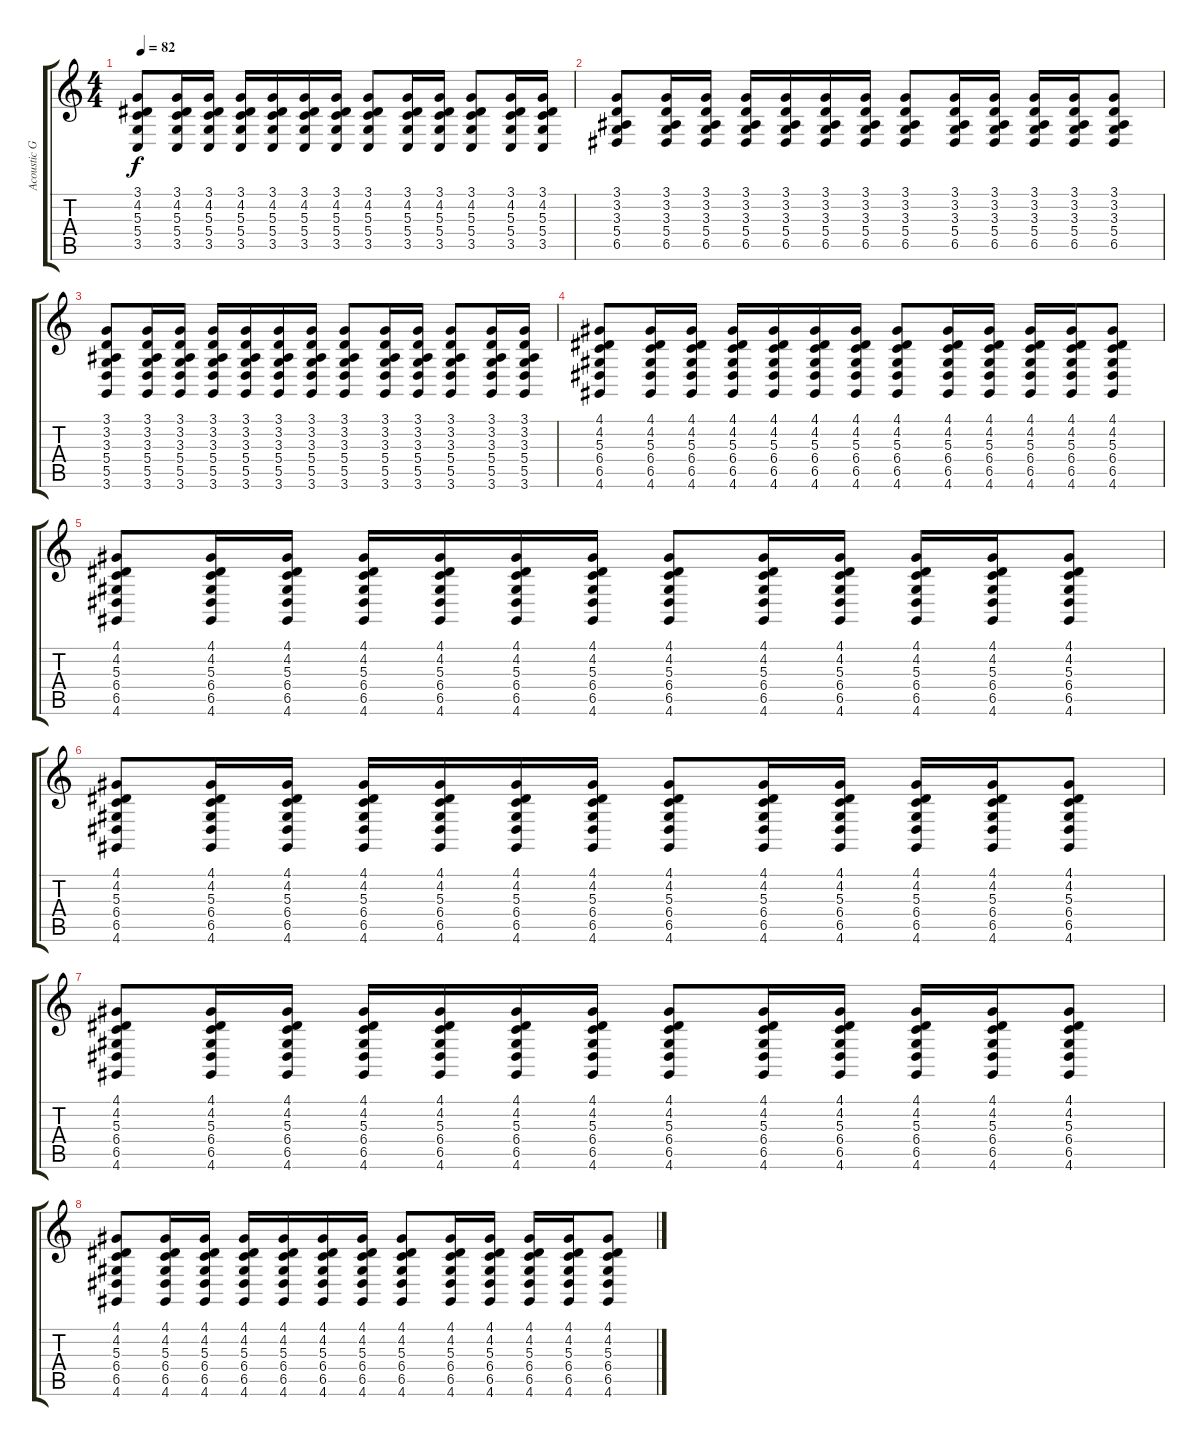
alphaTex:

\track ("Acoustic Guitar" "Acoustic G") {instrument fx4atmosphere}
\staff {score tabs}
\tuning (E4 B3 G3 D3 A2 E2) {hide}
\ts (4 4)
\tempo 82
\clef g2
\ks c
(3.1 4.2 5.3 5.4 3.5).8{dy f} (3.1 4.2 5.3 5.4 3.5).16 (3.1 4.2 5.3 5.4 3.5).16 (3.1 4.2 5.3 5.4 3.5).16 (3.1 4.2 5.3 5.4 3.5).16 (3.1 4.2 5.3 5.4 3.5).16 (3.1 4.2 5.3 5.4 3.5).16 (3.1 4.2 5.3 5.4 3.5).8 (3.1 4.2 5.3 5.4 3.5).16 (3.1 4.2 5.3 5.4 3.5).16 (3.1 4.2 5.3 5.4 3.5).8 (3.1 4.2 5.3 5.4 3.5).16 (3.1 4.2 5.3 5.4 3.5).16 |
(3.1 3.2 3.3 5.4 6.5).8 (3.1 3.2 3.3 5.4 6.5).16 (3.1 3.2 3.3 5.4 6.5).16 (3.1 3.2 3.3 5.4 6.5).16 (3.1 3.2 3.3 5.4 6.5).16 (3.1 3.2 3.3 5.4 6.5).16 (3.1 3.2 3.3 5.4 6.5).16 (3.1 3.2 3.3 5.4 6.5).8 (3.1 3.2 3.3 5.4 6.5).16 (3.1 3.2 3.3 5.4 6.5).16 (3.1 3.2 3.3 5.4 6.5).16 (3.1 3.2 3.3 5.4 6.5).16 (3.1 3.2 3.3 5.4 6.5).8 |
(3.1 3.2 3.3 5.4 5.5 3.6).8 (3.1 3.2 3.3 5.4 5.5 3.6).16 (3.1 3.2 3.3 5.4 5.5 3.6).16 (3.1 3.2 3.3 5.4 5.5 3.6).16 (3.1 3.2 3.3 5.4 5.5 3.6).16 (3.1 3.2 3.3 5.4 5.5 3.6).16 (3.1 3.2 3.3 5.4 5.5 3.6).16 (3.1 3.2 3.3 5.4 5.5 3.6).8 (3.1 3.2 3.3 5.4 5.5 3.6).16 (3.1 3.2 3.3 5.4 5.5 3.6).16 (3.1 3.2 3.3 5.4 5.5 3.6).8 (3.1 3.2 3.3 5.4 5.5 3.6).16 (3.1 3.2 3.3 5.4 5.5 3.6).16 |
(4.1 4.2 5.3 6.4 6.5 4.6).8{volume 5} (4.1 4.2 5.3 6.4 6.5 4.6).16 (4.1 4.2 5.3 6.4 6.5 4.6).16 (4.1 4.2 5.3 6.4 6.5 4.6).16 (4.1 4.2 5.3 6.4 6.5 4.6).16 (4.1 4.2 5.3 6.4 6.5 4.6).16 (4.1 4.2 5.3 6.4 6.5 4.6).16 (4.1 4.2 5.3 6.4 6.5 4.6).8 (4.1 4.2 5.3 6.4 6.5 4.6).16 (4.1 4.2 5.3 6.4 6.5 4.6).16 (4.1 4.2 5.3 6.4 6.5 4.6).16 (4.1 4.2 5.3 6.4 6.5 4.6).16 (4.1 4.2 5.3 6.4 6.5 4.6).8 |
(4.1 4.2 5.3 6.4 6.5 4.6).8 (4.1 4.2 5.3 6.4 6.5 4.6).16 (4.1 4.2 5.3 6.4 6.5 4.6).16 (4.1 4.2 5.3 6.4 6.5 4.6).16 (4.1 4.2 5.3 6.4 6.5 4.6).16 (4.1 4.2 5.3 6.4 6.5 4.6).16 (4.1 4.2 5.3 6.4 6.5 4.6).16 (4.1 4.2 5.3 6.4 6.5 4.6).8 (4.1 4.2 5.3 6.4 6.5 4.6).16 (4.1 4.2 5.3 6.4 6.5 4.6).16 (4.1 4.2 5.3 6.4 6.5 4.6).16 (4.1 4.2 5.3 6.4 6.5 4.6).16 (4.1 4.2 5.3 6.4 6.5 4.6).8 |
(4.1 4.2 5.3 6.4 6.5 4.6).8 (4.1 4.2 5.3 6.4 6.5 4.6).16 (4.1 4.2 5.3 6.4 6.5 4.6).16 (4.1 4.2 5.3 6.4 6.5 4.6).16 (4.1 4.2 5.3 6.4 6.5 4.6).16 (4.1 4.2 5.3 6.4 6.5 4.6).16 (4.1 4.2 5.3 6.4 6.5 4.6).16 (4.1 4.2 5.3 6.4 6.5 4.6).8 (4.1 4.2 5.3 6.4 6.5 4.6).16 (4.1 4.2 5.3 6.4 6.5 4.6).16 (4.1 4.2 5.3 6.4 6.5 4.6).16 (4.1 4.2 5.3 6.4 6.5 4.6).16 (4.1 4.2 5.3 6.4 6.5 4.6).8 |
(4.1 4.2 5.3 6.4 6.5 4.6).8 (4.1 4.2 5.3 6.4 6.5 4.6).16 (4.1 4.2 5.3 6.4 6.5 4.6).16 (4.1 4.2 5.3 6.4 6.5 4.6).16 (4.1 4.2 5.3 6.4 6.5 4.6).16 (4.1 4.2 5.3 6.4 6.5 4.6).16 (4.1 4.2 5.3 6.4 6.5 4.6).16 (4.1 4.2 5.3 6.4 6.5 4.6).8 (4.1 4.2 5.3 6.4 6.5 4.6).16 (4.1 4.2 5.3 6.4 6.5 4.6).16 (4.1 4.2 5.3 6.4 6.5 4.6).16 (4.1 4.2 5.3 6.4 6.5 4.6).16 (4.1 4.2 5.3 6.4 6.5 4.6).8 |
(4.1 4.2 5.3 6.4 6.5 4.6).8 (4.1 4.2 5.3 6.4 6.5 4.6).16 (4.1 4.2 5.3 6.4 6.5 4.6).16 (4.1 4.2 5.3 6.4 6.5 4.6).16 (4.1 4.2 5.3 6.4 6.5 4.6).16 (4.1 4.2 5.3 6.4 6.5 4.6).16 (4.1 4.2 5.3 6.4 6.5 4.6).16 (4.1 4.2 5.3 6.4 6.5 4.6).8 (4.1 4.2 5.3 6.4 6.5 4.6).16 (4.1 4.2 5.3 6.4 6.5 4.6).16 (4.1 4.2 5.3 6.4 6.5 4.6).16 (4.1 4.2 5.3 6.4 6.5 4.6).16 (4.1 4.2 5.3 6.4 6.5 4.6).8
